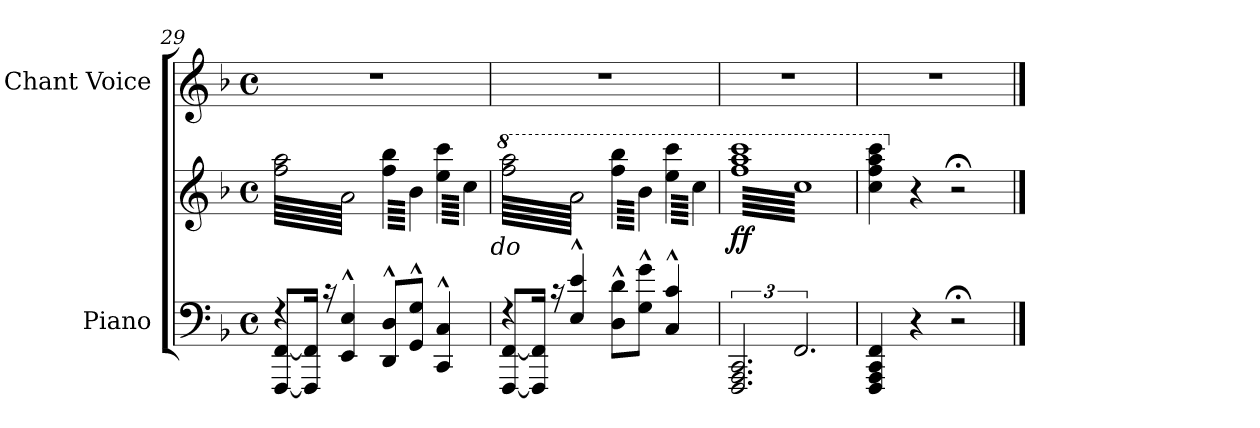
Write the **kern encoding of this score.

**kern	**kern	**dynam	**kern
*part2	*part2	*part2	*part1
*staff3	*staff2	*staff2/3	*staff1
*I"Piano	*	*	*I"Chant Voice
*I'Pno	*	*	*
!!LO:LB:g=z
*clefF4	*clefG2	*	*clefG2
*k[b-]	*k[b-]	*	*k[b-]
*M4/4	*M4/4	*	*M4/4
*met(c)	*met(c)	*	*met(c)
=29	=29	=29	=29
*^	*	*	*
*	*	*tremolo	*	*
4rF	[8FFF/ [8FF/L	(>64ff\ 64aa\LLLL	.	1r
.	.	64a\)	.	.
.	.	64ff\ 64aa\	.	.
.	.	64a\)	.	.
.	.	64ff\ 64aa\	.	.
.	.	64a\)	.	.
.	.	64ff\ 64aa\	.	.
.	.	64a\)	.	.
.	16FFF/] 16FF/]Jk	64ff\ 64aa\	.	.
.	.	64a\)	.	.
.	.	64ff\ 64aa\	.	.
.	.	64a\)	.	.
.	16rc	64ff\ 64aa\	.	.
.	.	64a\)	.	.
.	.	64ff\ 64aa\	.	.
.	.	64a\)	.	.
4EE/^^ 4E/^^	2.rAAAyy	64ff\ 64aa\	.	.
.	.	64a\)	.	.
.	.	64ff\ 64aa\	.	.
.	.	64a\)	.	.
.	.	64ff\ 64aa\	.	.
.	.	64a\)	.	.
.	.	64ff\ 64aa\	.	.
.	.	64a\)	.	.
.	.	64ff\ 64aa\	.	.
.	.	64a\)	.	.
.	.	64ff\ 64aa\	.	.
.	.	64a\)	.	.
.	.	64ff\ 64aa\	.	.
.	.	64a\)	.	.
.	.	64ff\ 64aa\	.	.
.	.	64a\)JJJJ	.	.
8DD/^^ 8D/^^L	.	(>64ff\ 64bb-\LLLL	.	.
.	.	64b-\)	.	.
.	.	64ff\ 64bb-\	.	.
.	.	64b-\)	.	.
.	.	64ff\ 64bb-\	.	.
.	.	64b-\)	.	.
.	.	64ff\ 64bb-\	.	.
.	.	64b-\)	.	.
8GG/^^ 8G/^^J	.	64ff\ 64bb-\	.	.
.	.	64b-\)	.	.
.	.	64ff\ 64bb-\	.	.
.	.	64b-\)	.	.
.	.	64ff\ 64bb-\	.	.
.	.	64b-\)	.	.
.	.	64ff\ 64bb-\	.	.
.	.	64b-\)JJJJ	.	.
4CC/^^ 4C/^^	.	(>64ee\ 64ccc\LLLL	.	.
.	.	64cc\)	.	.
.	.	64ee\ 64ccc\	.	.
.	.	64cc\)	.	.
.	.	64ee\ 64ccc\	.	.
.	.	64cc\)	.	.
.	.	64ee\ 64ccc\	.	.
.	.	64cc\)	.	.
.	.	64ee\ 64ccc\	.	.
.	.	64cc\)	.	.
.	.	64ee\ 64ccc\	.	.
.	.	64cc\)	.	.
.	.	64ee\ 64ccc\	.	.
.	.	64cc\)	.	.
.	.	64ee\ 64ccc\	.	.
.	.	64cc\)JJJJ	.	.
!	!	!LO:TX:b:i:t=do	!	!
=30	=30	=30	=30	=30
*	*	*8va	*	*
4rF	[8FFF/ [8FF/L	(>64fff\ 64aaa\LLLL	.	1r
.	.	64aa\)	.	.
.	.	64fff\ 64aaa\	.	.
.	.	64aa\)	.	.
.	.	64fff\ 64aaa\	.	.
.	.	64aa\)	.	.
.	.	64fff\ 64aaa\	.	.
.	.	64aa\)	.	.
.	16FFF/] 16FF/]Jk	64fff\ 64aaa\	.	.
.	.	64aa\)	.	.
.	.	64fff\ 64aaa\	.	.
.	.	64aa\)	.	.
.	16rc	64fff\ 64aaa\	.	.
.	.	64aa\)	.	.
.	.	64fff\ 64aaa\	.	.
.	.	64aa\)	.	.
4E/^^ 4e/^^	2.rAAAyy	64fff\ 64aaa\	.	.
.	.	64aa\)	.	.
.	.	64fff\ 64aaa\	.	.
.	.	64aa\)	.	.
.	.	64fff\ 64aaa\	.	.
.	.	64aa\)	.	.
.	.	64fff\ 64aaa\	.	.
.	.	64aa\)	.	.
.	.	64fff\ 64aaa\	.	.
.	.	64aa\)	.	.
.	.	64fff\ 64aaa\	.	.
.	.	64aa\)	.	.
.	.	64fff\ 64aaa\	.	.
.	.	64aa\)	.	.
.	.	64fff\ 64aaa\	.	.
.	.	64aa\)JJJJ	.	.
8D\^^ 8d\^^L	.	(>64fff\ 64bbb-\LLLL	.	.
.	.	64bb-\)	.	.
.	.	64fff\ 64bbb-\	.	.
.	.	64bb-\)	.	.
.	.	64fff\ 64bbb-\	.	.
.	.	64bb-\)	.	.
.	.	64fff\ 64bbb-\	.	.
.	.	64bb-\)	.	.
8G\^^ 8g\^^J	.	64fff\ 64bbb-\	.	.
.	.	64bb-\)	.	.
.	.	64fff\ 64bbb-\	.	.
.	.	64bb-\)	.	.
.	.	64fff\ 64bbb-\	.	.
.	.	64bb-\)	.	.
.	.	64fff\ 64bbb-\	.	.
.	.	64bb-\)JJJJ	.	.
4C/^^ 4c/^^	.	(>64eee\ 64cccc\LLLL	.	.
.	.	64ccc\)	.	.
.	.	64eee\ 64cccc\	.	.
.	.	64ccc\)	.	.
.	.	64eee\ 64cccc\	.	.
.	.	64ccc\)	.	.
.	.	64eee\ 64cccc\	.	.
.	.	64ccc\)	.	.
.	.	64eee\ 64cccc\	.	.
.	.	64ccc\)	.	.
.	.	64eee\ 64cccc\	.	.
.	.	64ccc\)	.	.
.	.	64eee\ 64cccc\	.	.
.	.	64ccc\)	.	.
.	.	64eee\ 64cccc\	.	.
.	.	64ccc\)JJJJ	.	.
*v	*v	*	*	*
=31	=31	=31	=31
!	!	!LO:DY:b	!
3.FFF 3.AAA 3.CC	(>64fff 64aaa 64ccccLLLL	ff	1r
.	64ccc)	.	.
.	64fff 64aaa 64cccc	.	.
.	64ccc)	.	.
.	64fff 64aaa 64cccc	.	.
.	64ccc)	.	.
.	64fff 64aaa 64cccc	.	.
.	64ccc)	.	.
.	64fff 64aaa 64cccc	.	.
.	64ccc)	.	.
.	64fff 64aaa 64cccc	.	.
.	64ccc)	.	.
.	64fff 64aaa 64cccc	.	.
.	64ccc)	.	.
.	64fff 64aaa 64cccc	.	.
.	64ccc)	.	.
.	64fff 64aaa 64cccc	.	.
.	64ccc)	.	.
.	64fff 64aaa 64cccc	.	.
.	64ccc)	.	.
.	64fff 64aaa 64cccc	.	.
.	64ccc)	.	.
.	64fff 64aaa 64cccc	.	.
.	64ccc)	.	.
.	64fff 64aaa 64cccc	.	.
.	64ccc)	.	.
.	64fff 64aaa 64cccc	.	.
.	64ccc)	.	.
.	64fff 64aaa 64cccc	.	.
.	64ccc)	.	.
.	64fff 64aaa 64cccc	.	.
.	64ccc)	.	.
3.FF	64fff 64aaa 64cccc	.	.
.	64ccc)	.	.
.	64fff 64aaa 64cccc	.	.
.	64ccc)	.	.
.	64fff 64aaa 64cccc	.	.
.	64ccc)	.	.
.	64fff 64aaa 64cccc	.	.
.	64ccc)	.	.
.	64fff 64aaa 64cccc	.	.
.	64ccc)	.	.
.	64fff 64aaa 64cccc	.	.
.	64ccc)	.	.
.	64fff 64aaa 64cccc	.	.
.	64ccc)	.	.
.	64fff 64aaa 64cccc	.	.
.	64ccc)	.	.
.	64fff 64aaa 64cccc	.	.
.	64ccc)	.	.
.	64fff 64aaa 64cccc	.	.
.	64ccc)	.	.
.	64fff 64aaa 64cccc	.	.
.	64ccc)	.	.
.	64fff 64aaa 64cccc	.	.
.	64ccc)	.	.
.	64fff 64aaa 64cccc	.	.
.	64ccc)	.	.
.	64fff 64aaa 64cccc	.	.
.	64ccc)	.	.
.	64fff 64aaa 64cccc	.	.
.	64ccc)	.	.
.	64fff 64aaa 64cccc	.	.
.	64ccc)JJJJ	.	.
*	*Xtremolo	*	*
=32	=32	=32	=32
4FFF/ 4AAA/ 4CC/ 4FF/	4ccc\ 4fff\ 4aaa\ 4cccc\	.	1r
.	.	.	.
.	.	.	.
.	.	.	.
.	.	.	.
.	.	.	.
.	.	.	.
.	.	.	.
.	.	.	.
.	.	.	.
.	.	.	.
.	.	.	.
.	.	.	.
.	.	.	.
.	.	.	.
.	.	.	.
*	*X8va	*	*
4r	4r	.	.
.	.	.	.
.	.	.	.
.	.	.	.
.	.	.	.
.	.	.	.
.	.	.	.
.	.	.	.
.	.	.	.
.	.	.	.
.	.	.	.
.	.	.	.
.	.	.	.
.	.	.	.
.	.	.	.
.	.	.	.
2r;<	2r;<	.	.
==	==	==	==
*-	*-	*-	*-
